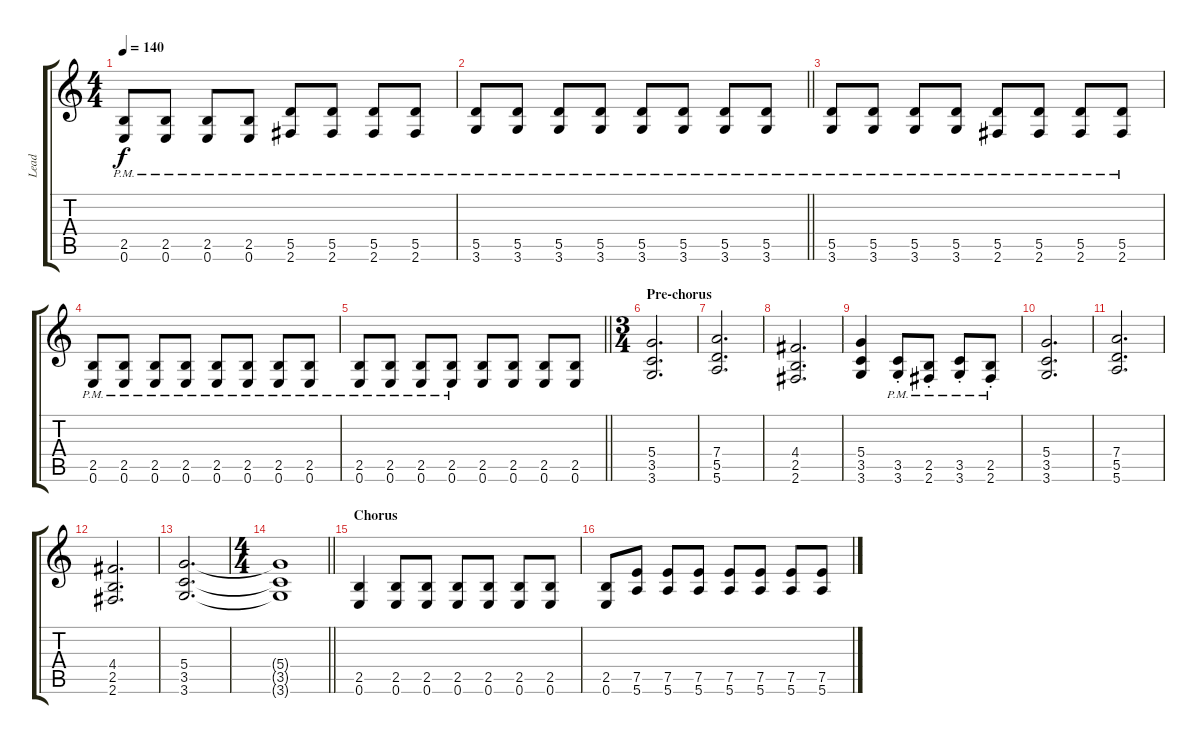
\track ("Lead" "Lead") {instrument distortionguitar}
\staff {score tabs}
\tuning (E4 B3 G3 D3 A2 E2) {hide}
\ts (4 4)
\tempo 140
\clef g2
\ks c
(2.5{pm} 0.6{pm}).8{dy f} (2.5{pm} 0.6{pm}).8 (2.5{pm} 0.6{pm}).8 (2.5{pm} 0.6{pm}).8 (5.5{pm} 2.6{pm}).8 (5.5{pm} 2.6{pm}).8 (5.5{pm} 2.6{pm}).8 (5.5{pm} 2.6{pm}).8 |
\barLineRight lightlight
(5.5{pm} 3.6{pm}).8 (5.5{pm} 3.6{pm}).8 (5.5{pm} 3.6{pm}).8 (5.5{pm} 3.6{pm}).8 (5.5{pm} 3.6{pm}).8 (5.5{pm} 3.6{pm}).8 (5.5{pm} 3.6{pm}).8 (5.5{pm} 3.6{pm}).8 |
(5.5{pm} 3.6{pm}).8 (5.5{pm} 3.6{pm}).8 (5.5{pm} 3.6{pm}).8 (5.5{pm} 3.6{pm}).8 (5.5{pm} 2.6{pm}).8 (5.5{pm} 2.6{pm}).8 (5.5{pm} 2.6{pm}).8 (5.5{pm} 2.6{pm}).8 |
(2.5{pm} 0.6{pm}).8 (2.5{pm} 0.6{pm}).8 (2.5{pm} 0.6{pm}).8 (2.5{pm} 0.6{pm}).8 (2.5{pm} 0.6{pm}).8 (2.5{pm} 0.6{pm}).8 (2.5{pm} 0.6{pm}).8 (2.5{pm} 0.6{pm}).8 |
\barLineRight lightlight
(2.5{pm} 0.6{pm}).8 (2.5{pm} 0.6{pm}).8 (2.5{pm} 0.6{pm}).8 (2.5{pm} 0.6{pm}).8 (2.5 0.6).8 (2.5 0.6).8 (2.5 0.6).8 (2.5 0.6).8 |
\ts (3 4)
\section ("" "Pre-chorus")
(5.4 3.5 3.6).2{d} |
(7.4 5.5 5.6).2{d} |
(4.4 2.5 2.6).2{d} |
(5.4 3.5 3.6).4 (3.5{pm st} 3.6{pm st}).8 (2.5{pm st} 2.6{pm st}).8 (3.5{pm st} 3.6{pm st}).8 (2.5{pm st} 2.6{pm st}).8 |
(5.4 3.5 3.6).2{d} |
(7.4 5.5 5.6).2{d} |
(4.4 2.5 2.6).2{d} |
(5.4 3.5 3.6).2{d} |
\ts (4 4)
\barLineRight lightlight
(5.4{t} 3.5{t} 3.6{t}).1 |
\section ("" "Chorus")
(2.5 0.6).4 (2.5 0.6).8 (2.5 0.6).8 (2.5 0.6).8 (2.5 0.6).8 (2.5 0.6).8 (2.5 0.6).8 |
(2.5 0.6).8 (7.5 5.6).8 (7.5 5.6).8 (7.5 5.6).8 (7.5 5.6).8 (7.5 5.6).8 (7.5 5.6).8 (7.5 5.6).8
